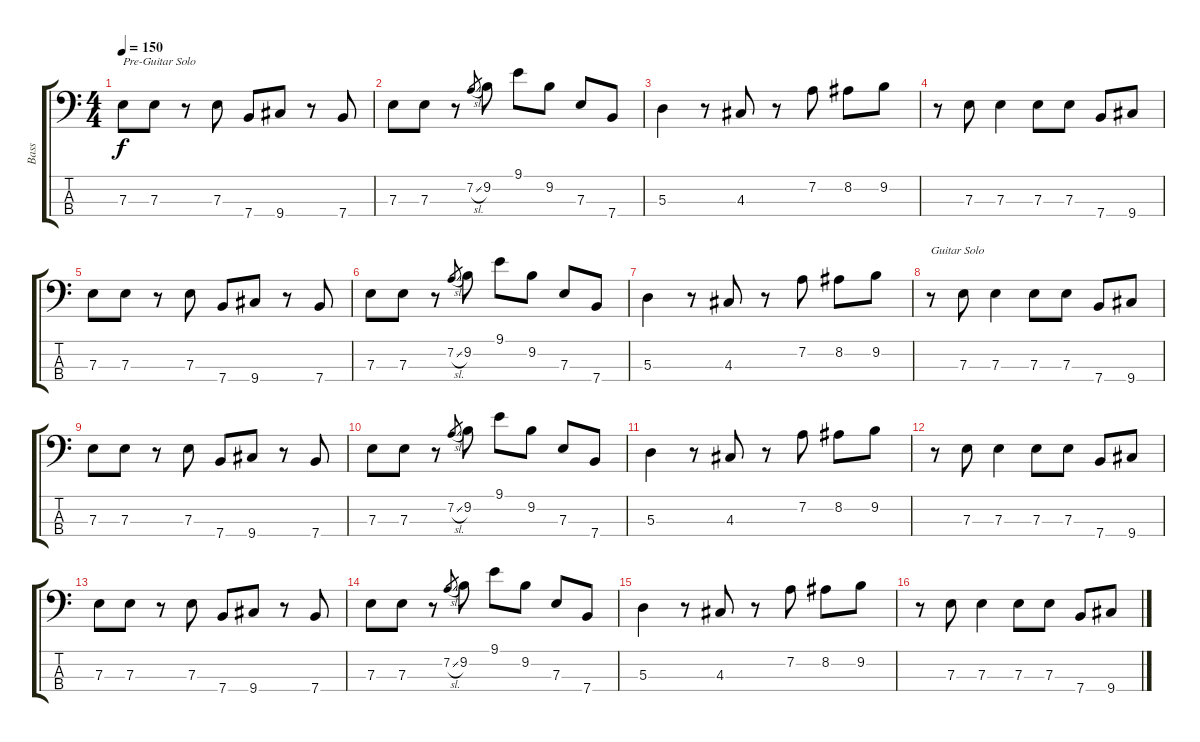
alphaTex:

\track ("Bass" "Bass") {instrument electricbassfinger}
\staff {score tabs}
\tuning (G2 D2 A1 E1) {hide}
\ts (4 4)
\tempo 150
\clef f4
\ks c
7.3.8{txt "Pre-Guitar Solo" dy f instrument electricbassfinger} 7.3.8 r.8 7.3.8 7.4.8 9.4.8 r.8 7.4.8 |
7.3.8 7.3.8 r.8 7.2{sl}.8{gr} 9.2.8 9.1.8 9.2.8 7.3.8 7.4.8 |
5.3.4 r.8 4.3.8 r.8 7.2.8 8.2.8 9.2.8 |
r.8 7.3.8 7.3.4 7.3.8 7.3.8 7.4.8 9.4.8 |
7.3.8 7.3.8 r.8 7.3.8 7.4.8 9.4.8 r.8 7.4.8 |
7.3.8 7.3.8 r.8 7.2{sl}.8{gr} 9.2.8 9.1.8 9.2.8 7.3.8 7.4.8 |
5.3.4 r.8 4.3.8 r.8 7.2.8 8.2.8 9.2.8 |
r.8{txt "Guitar Solo"} 7.3.8 7.3.4 7.3.8 7.3.8 7.4.8 9.4.8 |
7.3.8 7.3.8 r.8 7.3.8 7.4.8 9.4.8 r.8 7.4.8 |
7.3.8 7.3.8 r.8 7.2{sl}.8{gr} 9.2.8 9.1.8 9.2.8 7.3.8 7.4.8 |
5.3.4 r.8 4.3.8 r.8 7.2.8 8.2.8 9.2.8 |
r.8 7.3.8 7.3.4 7.3.8 7.3.8 7.4.8 9.4.8 |
7.3.8 7.3.8 r.8 7.3.8 7.4.8 9.4.8 r.8 7.4.8 |
7.3.8 7.3.8 r.8 7.2{sl}.8{gr} 9.2.8 9.1.8 9.2.8 7.3.8 7.4.8 |
5.3.4 r.8 4.3.8 r.8 7.2.8 8.2.8 9.2.8 |
r.8 7.3.8 7.3.4 7.3.8 7.3.8 7.4.8 9.4.8
